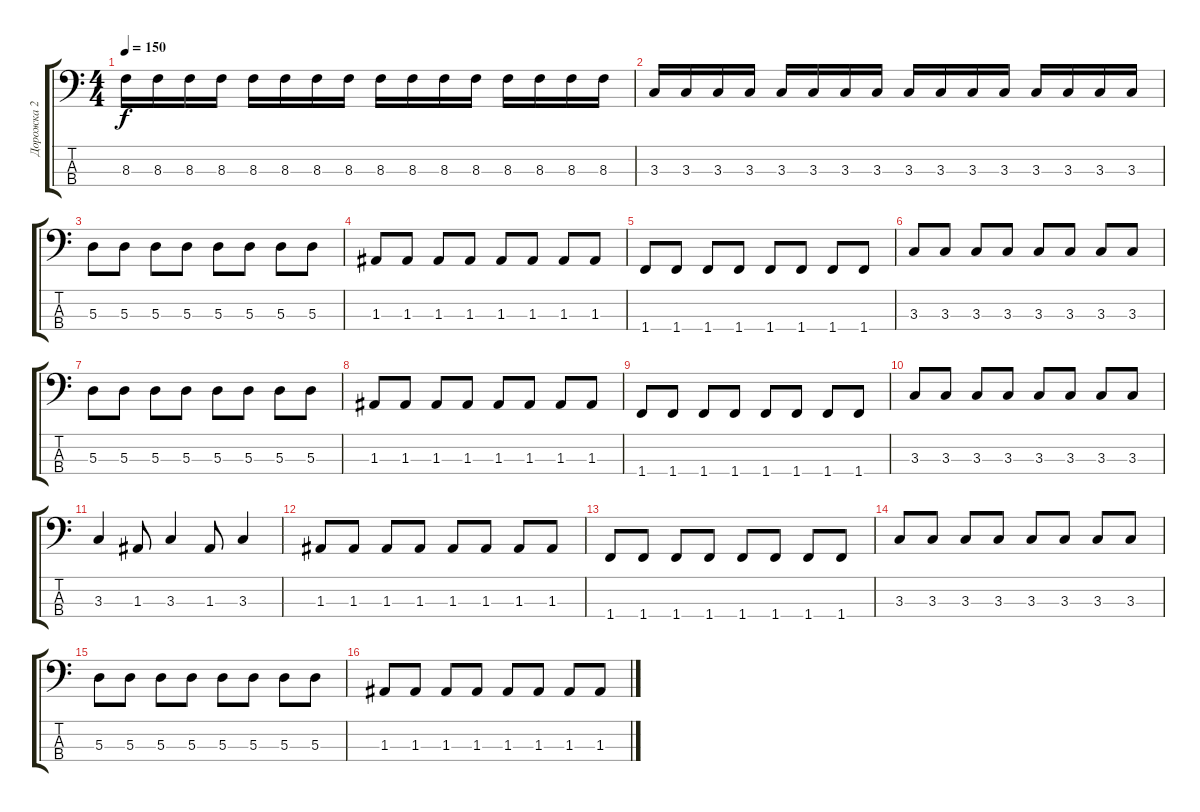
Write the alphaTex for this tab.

\track ("Дорожка 2" "Дорожка 2") {instrument electricbassfinger}
\staff {score tabs}
\tuning (G2 D2 A1 E1) {hide}
\ts (4 4)
\tempo 150
\clef f4
\ks c
8.3.16{dy f} 8.3.16 8.3.16 8.3.16 8.3.16 8.3.16 8.3.16 8.3.16 8.3.16 8.3.16 8.3.16 8.3.16 8.3.16 8.3.16 8.3.16 8.3.16 |
3.3.16 3.3.16 3.3.16 3.3.16 3.3.16 3.3.16 3.3.16 3.3.16 3.3.16 3.3.16 3.3.16 3.3.16 3.3.16 3.3.16 3.3.16 3.3.16 |
5.3.8 5.3.8 5.3.8 5.3.8 5.3.8 5.3.8 5.3.8 5.3.8 |
1.3.8 1.3.8 1.3.8 1.3.8 1.3.8 1.3.8 1.3.8 1.3.8 |
1.4.8 1.4.8 1.4.8 1.4.8 1.4.8 1.4.8 1.4.8 1.4.8 |
3.3.8 3.3.8 3.3.8 3.3.8 3.3.8 3.3.8 3.3.8 3.3.8 |
5.3.8 5.3.8 5.3.8 5.3.8 5.3.8 5.3.8 5.3.8 5.3.8 |
1.3.8 1.3.8 1.3.8 1.3.8 1.3.8 1.3.8 1.3.8 1.3.8 |
1.4.8 1.4.8 1.4.8 1.4.8 1.4.8 1.4.8 1.4.8 1.4.8 |
3.3.8 3.3.8 3.3.8 3.3.8 3.3.8 3.3.8 3.3.8 3.3.8 |
3.3.4 1.3.8 3.3.4 1.3.8 3.3.4 |
1.3.8 1.3.8 1.3.8 1.3.8 1.3.8 1.3.8 1.3.8 1.3.8 |
1.4.8 1.4.8 1.4.8 1.4.8 1.4.8 1.4.8 1.4.8 1.4.8 |
3.3.8 3.3.8 3.3.8 3.3.8 3.3.8 3.3.8 3.3.8 3.3.8 |
5.3.8 5.3.8 5.3.8 5.3.8 5.3.8 5.3.8 5.3.8 5.3.8 |
1.3.8 1.3.8 1.3.8 1.3.8 1.3.8 1.3.8 1.3.8 1.3.8
